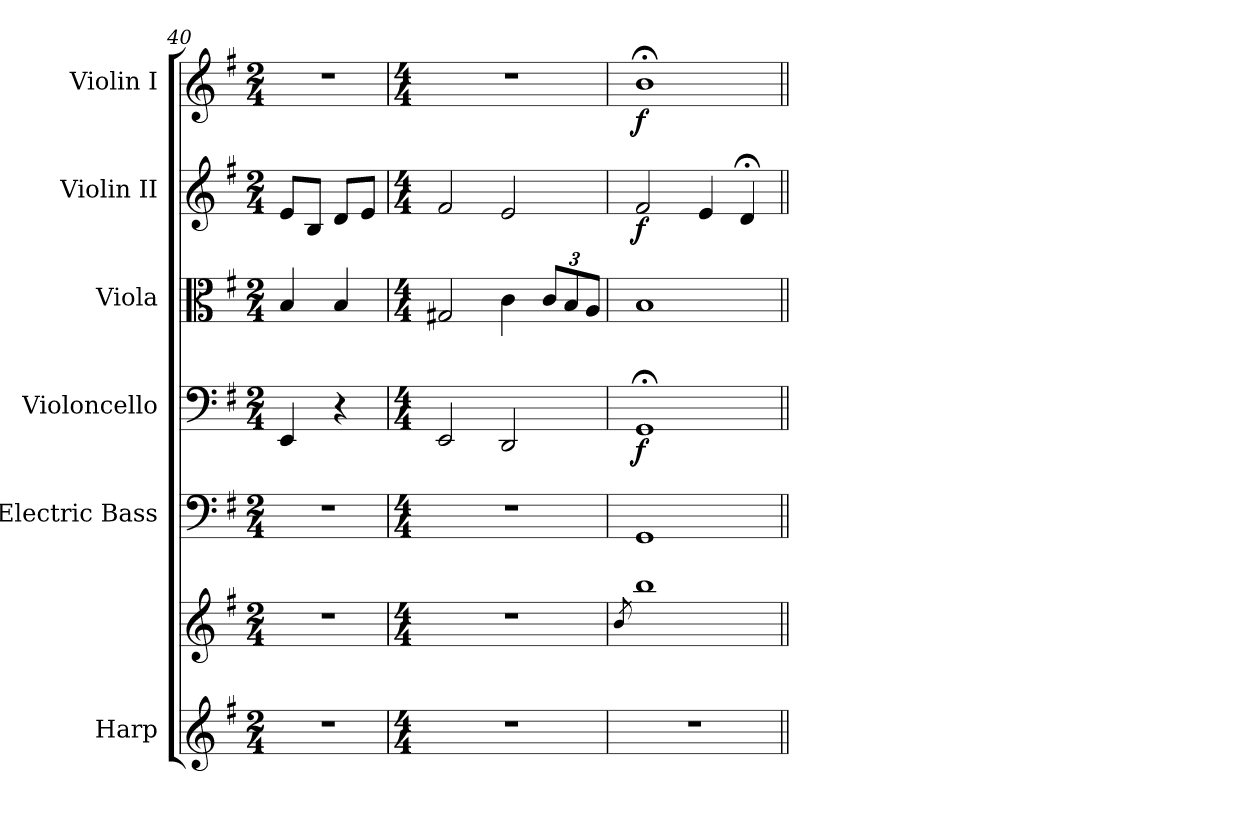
**kern	**kern	**kern	**kern	**dynam	**kern	**kern	**dynam	**kern	**dynam
*part6	*part6	*part5	*part4	*part4	*part3	*part2	*part2	*part1	*part1
*staff7	*staff6	*staff5	*staff4	*staff4	*staff3	*staff2	*staff2	*staff1	*staff1
*I"Harp	*	*I"Electric Bass	*I"Violoncello	*	*I"Viola	*I"Violin II	*	*I"Violin I	*
*I'Hrp.	*	*	*I'Vc.	*	*I'Vla.	*I'Vln. II	*	*I'Vln. I	*
!!LO:PB:g=z
*clefG2	*clefG2	*clefF4	*clefF4	*	*clefC3	*clefG2	*	*clefG2	*
*	*	*ITrd7c12	*	*	*	*	*	*	*
*k[f#]	*k[f#]	*k[f#]	*k[f#]	*	*k[f#]	*k[f#]	*	*k[f#]	*
*M2/4	*M2/4	*M2/4	*M2/4	*	*M2/4	*M2/4	*	*M2/4	*
=40	=40	=40	=40	=40	=40	=40	=40	=40	=40
2r	2r	2r	4EE/	.	4B/	8e/L	.	2r	.
.	.	.	.	.	.	8B/J	.	.	.
.	.	.	4r	.	4B/	8d/L	.	.	.
.	.	.	.	.	.	8e/J	.	.	.
=41	=41	=41	=41	=41	=41	=41	=41	=41	=41
*M4/4	*M4/4	*M4/4	*M4/4	*	*M4/4	*M4/4	*	*M4/4	*
1r	1r	1r	2EE/	.	2G#X/	2f#/	.	1r	.
.	.	.	2DD/	.	4c\	2e/	.	.	.
*	*	*	*	*	*Xbrackettup	*	*	*	*
.	.	.	.	.	12c/L	.	.	.	.
.	.	.	.	.	12B/	.	.	.	.
.	.	.	.	.	12A/J	.	.	.	.
=42	=42	=42	=42	=42	=42	=42	=42	=42	=42
.	8qb/	.	.	.	.	.	.	.	.
!	!	!	!	!LO:DY:b	!	!	!LO:DY:b	!	!LO:DY:b
1r	1bb	1GGG	1GG;<Z	f	1BZ	2f#/	f	1b;<Z	f
.	.	.	.	.	.	4e/	.	.	.
.	.	.	.	.	.	4d;<Z/	.	.	.
=||	=||	=||	=||	=||	=||	=||	=||	=||	=||
*-	*-	*-	*-	*-	*-	*-	*-	*-	*-
